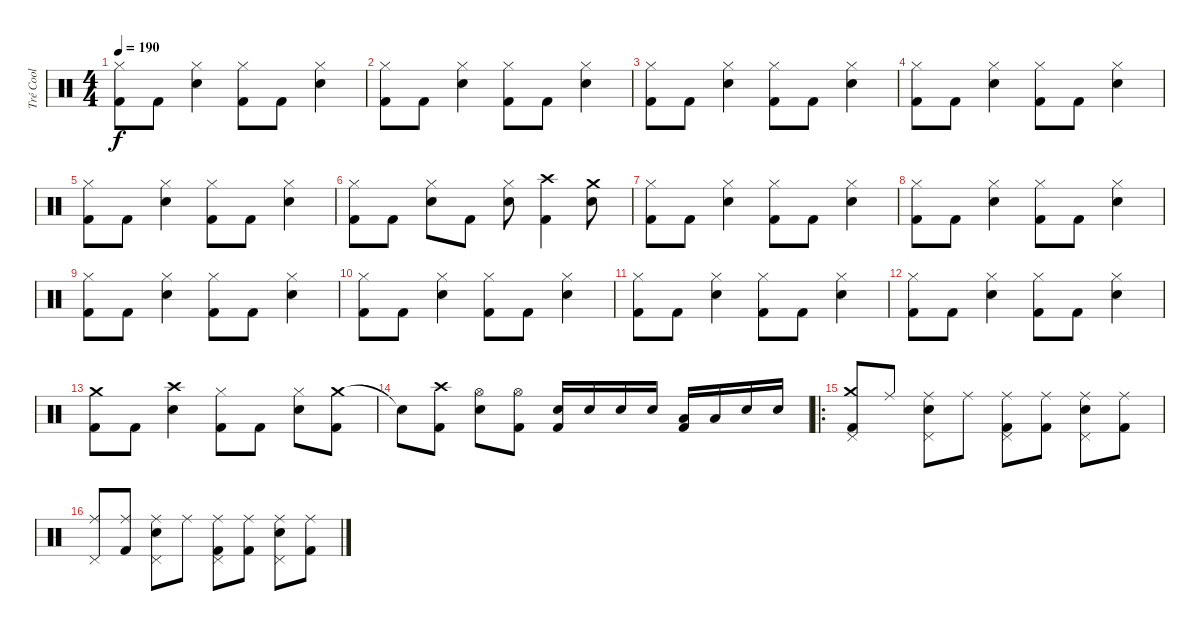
\track ("Tré Cool" "Tré Cool") {instrument percussion}
\staff {score}
\articulation defaults
\ts (4 4)
\tempo 190
\clef neutral
\ks c
("Hi-Hat (closed)" "Kick (hit) 2").8{dy f} "Kick (hit) 2".8 ("Hi-Hat (closed)" "Electric Snare (hit)").4 ("Hi-Hat (closed)" "Kick (hit) 2").8 "Kick (hit) 2".8 ("Hi-Hat (closed)" "Electric Snare (hit)").4 |
("Hi-Hat (closed)" "Kick (hit) 2").8 "Kick (hit) 2".8 ("Hi-Hat (closed)" "Electric Snare (hit)").4 ("Hi-Hat (closed)" "Kick (hit) 2").8 "Kick (hit) 2".8 ("Hi-Hat (closed)" "Electric Snare (hit)").4 |
("Hi-Hat (closed)" "Kick (hit) 2").8 "Kick (hit) 2".8 ("Hi-Hat (closed)" "Electric Snare (hit)").4 ("Hi-Hat (closed)" "Kick (hit) 2").8 "Kick (hit) 2".8 ("Hi-Hat (closed)" "Electric Snare (hit)").4 |
("Hi-Hat (closed)" "Kick (hit) 2").8 "Kick (hit) 2".8 ("Hi-Hat (closed)" "Electric Snare (hit)").4 ("Hi-Hat (closed)" "Kick (hit) 2").8 "Kick (hit) 2".8 ("Hi-Hat (closed)" "Electric Snare (hit)").4 |
("Hi-Hat (closed)" "Kick (hit) 2").8 "Kick (hit) 2".8 ("Hi-Hat (closed)" "Electric Snare (hit)").4 ("Hi-Hat (closed)" "Kick (hit) 2").8 "Kick (hit) 2".8 ("Hi-Hat (closed)" "Electric Snare (hit)").4 |
("Hi-Hat (closed)" "Kick (hit) 2").8 "Kick (hit) 2".8 ("Hi-Hat (closed)" "Electric Snare (hit)").8 "Kick (hit) 2".8 ("Hi-Hat (closed)" "Electric Snare (hit)").8 ("Crash high (hit)" "Kick (hit) 2").4 ("Crash medium (hit)" "Electric Snare (hit)").8 |
("Hi-Hat (closed)" "Kick (hit) 2").8 "Kick (hit) 2".8 ("Hi-Hat (closed)" "Electric Snare (hit)").4 ("Hi-Hat (closed)" "Kick (hit) 2").8 "Kick (hit) 2".8 ("Hi-Hat (closed)" "Electric Snare (hit)").4 |
("Hi-Hat (closed)" "Kick (hit) 2").8 "Kick (hit) 2".8 ("Hi-Hat (closed)" "Electric Snare (hit)").4 ("Hi-Hat (closed)" "Kick (hit) 2").8 "Kick (hit) 2".8 ("Hi-Hat (closed)" "Electric Snare (hit)").4 |
("Hi-Hat (closed)" "Kick (hit) 2").8 "Kick (hit) 2".8 ("Hi-Hat (closed)" "Electric Snare (hit)").4 ("Hi-Hat (closed)" "Kick (hit) 2").8 "Kick (hit) 2".8 ("Hi-Hat (closed)" "Electric Snare (hit)").4 |
("Hi-Hat (closed)" "Kick (hit) 2").8 "Kick (hit) 2".8 ("Hi-Hat (closed)" "Electric Snare (hit)").4 ("Hi-Hat (closed)" "Kick (hit) 2").8 "Kick (hit) 2".8 ("Hi-Hat (closed)" "Electric Snare (hit)").4 |
("Hi-Hat (closed)" "Kick (hit) 2").8 "Kick (hit) 2".8 ("Hi-Hat (closed)" "Electric Snare (hit)").4 ("Hi-Hat (closed)" "Kick (hit) 2").8 "Kick (hit) 2".8 ("Hi-Hat (closed)" "Electric Snare (hit)").4 |
("Hi-Hat (closed)" "Kick (hit) 2").8 "Kick (hit) 2".8 ("Hi-Hat (closed)" "Electric Snare (hit)").4 ("Hi-Hat (closed)" "Kick (hit) 2").8 "Kick (hit) 2".8 ("Hi-Hat (closed)" "Electric Snare (hit)").4 |
("Crash medium (hit)" "Kick (hit) 2").8 "Kick (hit) 2".8 ("Crash high (hit)" "Electric Snare (hit)").4 ("Hi-Hat (closed)" "Kick (hit) 2").8 "Kick (hit) 2".8 ("Hi-Hat (closed)" "Electric Snare (hit)").8 ("Crash medium (hit)" "Kick (hit) 2").8 |
"Snare (hit)"{t}.8 ("Crash high (hit)" "Kick (hit) 2").8 ("Hi-Hat (open)" "Electric Snare (hit)").8 ("Hi-Hat (open)" "Kick (hit) 2").8 ("Electric Snare (hit)" "Kick (hit) 2").16 "Electric Snare (hit)".16 "Electric Snare (hit)".16 "Electric Snare (hit)".16 ("Low Tom (hit)" "Kick (hit) 2").16 "Low Tom (hit)".16 "Electric Snare (hit)".16 "Electric Snare (hit)".16 |
\ro
("Crash medium (hit)" "Pedal Hi-Hat (hit)" "Kick (hit) 2").8 "Ride (middle)".8 ("Pedal Hi-Hat (hit)" "Ride (middle)" "Electric Snare (hit)").8 "Ride (middle)".8 ("Pedal Hi-Hat (hit)" "Ride (middle)" "Kick (hit) 2").8 ("Ride (middle)" "Kick (hit) 2").8 ("Pedal Hi-Hat (hit)" "Ride (middle)" "Electric Snare (hit)").8 ("Ride (middle)" "Kick (hit) 2").8 |
("Pedal Hi-Hat (hit)" "Ride (middle)").8 ("Ride (middle)" "Kick (hit) 2").8 ("Pedal Hi-Hat (hit)" "Ride (middle)" "Electric Snare (hit)").8 "Ride (middle)".8 ("Pedal Hi-Hat (hit)" "Ride (middle)" "Kick (hit) 2").8 ("Ride (middle)" "Kick (hit) 2").8 ("Pedal Hi-Hat (hit)" "Ride (middle)" "Electric Snare (hit)").8 ("Ride (middle)" "Kick (hit) 2").8
